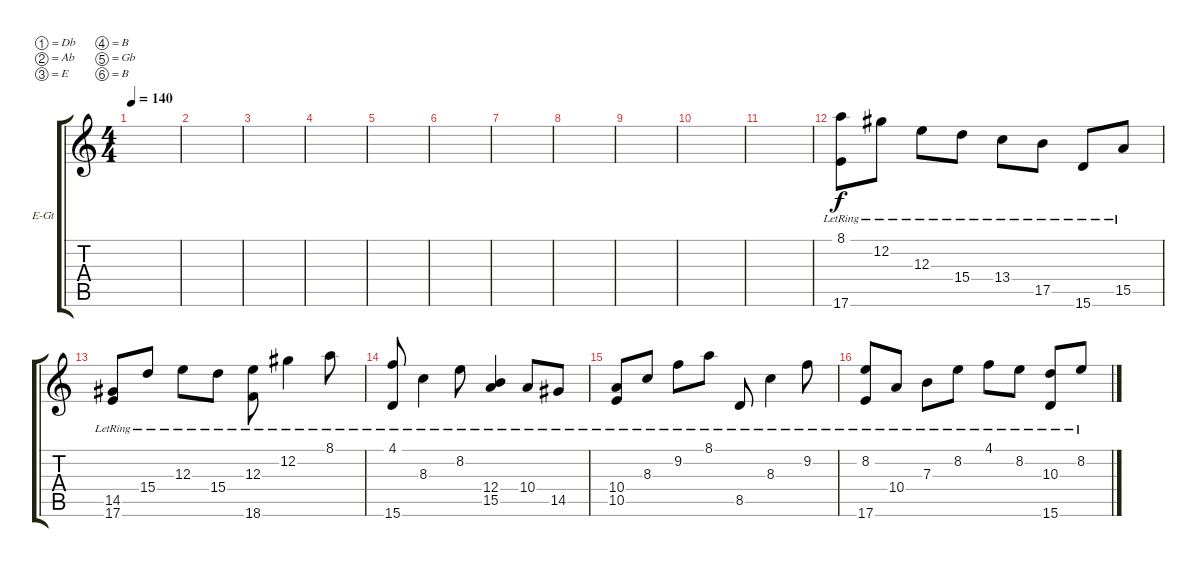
\defaultSystemsLayout 4
\bracketExtendMode groupsimilarinstruments
\firstSystemTrackNameOrientation horizontal
\otherSystemsTrackNameOrientation horizontal
\track ("Electric Guitar" "E-Gt") {instrument electricguitarclean}
\staff {score tabs}
\tuning (Db4 Ab3 E3 B2 Gb2 B1)
\ts (4 4)
\tempo 140
\clef g2
\ks c
|
|
|
|
|
|
|
|
|
|
|
(8.1{lr} 17.6{lr}).8 12.2{lr}.8 12.3{lr}.8 15.4{lr}.8 13.4{lr}.8 17.5{lr}.8 15.6{lr}.8 15.5{lr}.8 |
(14.5{lr} 17.6{lr}).8 15.4{lr}.8 12.3{lr}.8 15.4{lr}.8 (12.3{lr} 18.6{lr}).8 12.2{lr}.4 8.1{lr}.8 |
(4.1{lr} 15.6{lr}).8 8.3{lr}.4 8.2{lr}.8 (12.4{lr} 15.5{lr}).4 10.4{lr}.8 14.5{lr}.8 |
(10.4{lr} 10.5{lr}).8 8.3{lr}.8 9.2{lr}.8 8.1{lr}.8 8.5{lr}.8 8.3{lr}.4 9.2{lr}.8 |
(17.6{lr} 8.2{lr}).8 10.4{lr}.8 7.3{lr}.8 8.2{lr}.8 4.1{lr}.8 8.2{lr}.8 (15.6{lr} 10.3{lr}).8 8.2{lr}.8
